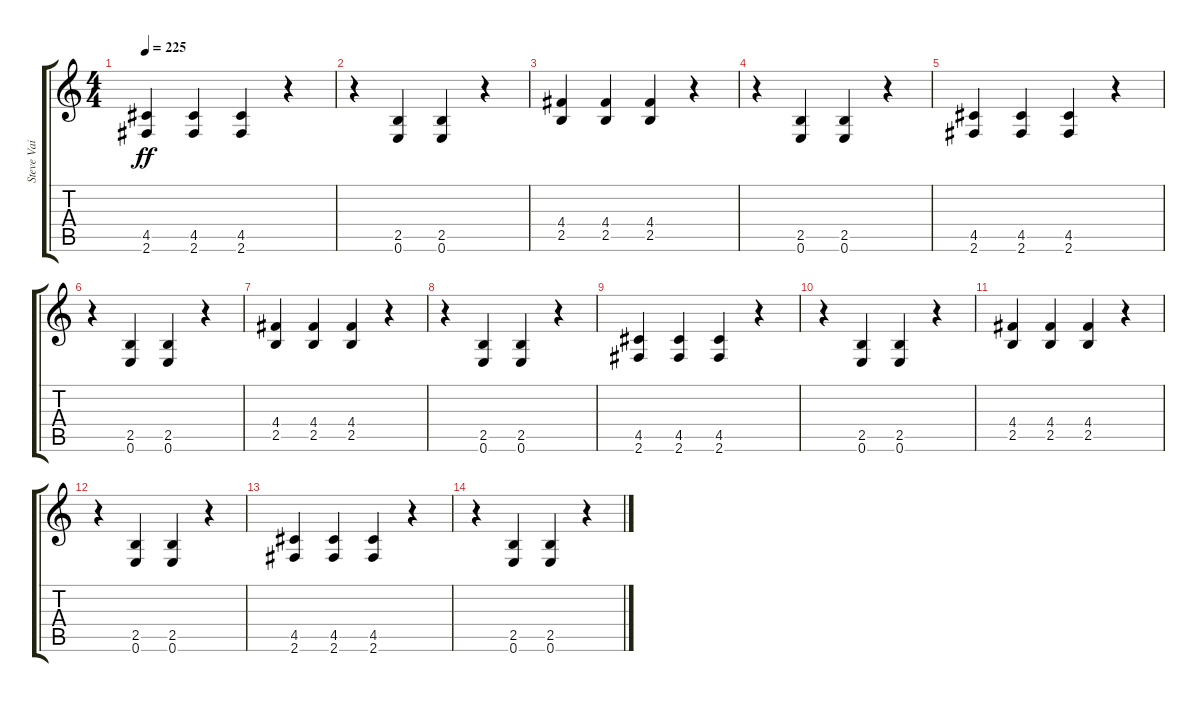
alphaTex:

\track ("Steve Vai" "Steve Vai") {instrument overdrivenguitar}
\staff {score tabs}
\tuning (E4 B3 G3 D3 A2 E2) {hide}
\ts (4 4)
\tempo 225
\clef g2
\ks c
(4.5 2.6).4{dy ff} (4.5 2.6).4 (4.5 2.6).4 r.4 |
r.4 (2.5 0.6).4 (2.5 0.6).4 r.4 |
(4.4 2.5).4 (4.4 2.5).4 (4.4 2.5).4 r.4 |
r.4 (2.5 0.6).4 (2.5 0.6).4 r.4 |
(4.5 2.6).4 (4.5 2.6).4 (4.5 2.6).4 r.4 |
r.4 (2.5 0.6).4 (2.5 0.6).4 r.4 |
(4.4 2.5).4 (4.4 2.5).4 (4.4 2.5).4 r.4 |
r.4 (2.5 0.6).4 (2.5 0.6).4 r.4 |
(4.5 2.6).4 (4.5 2.6).4 (4.5 2.6).4 r.4 |
r.4 (2.5 0.6).4 (2.5 0.6).4 r.4 |
(4.4 2.5).4 (4.4 2.5).4 (4.4 2.5).4 r.4 |
r.4 (2.5 0.6).4 (2.5 0.6).4 r.4 |
(4.5 2.6).4 (4.5 2.6).4 (4.5 2.6).4 r.4 |
r.4 (2.5 0.6).4 (2.5 0.6).4 r.4
